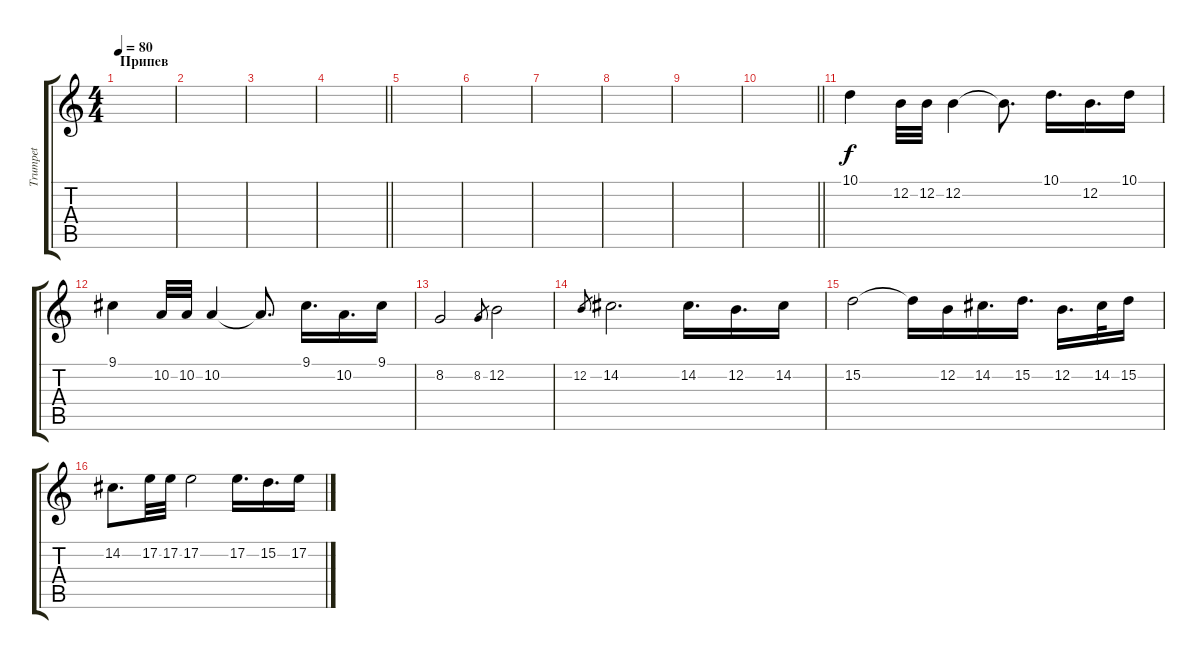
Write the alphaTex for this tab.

\track ("Trumpet" "Trumpet") {instrument trumpet}
\staff {score tabs}
\tuning (E4 B3 G3 D3 A2 E2) {hide}
\ts (4 4)
\section ("" "Припев")
\tempo 80
\clef g2
\ks c
|
|
|
\barLineRight lightlight
|
|
|
|
|
|
\barLineRight lightlight
|
10.1.4 12.2.32 12.2.32 12.2.4 12.2{t}.8{d} 10.1.16{d} 12.2.16{d} 10.1.16 |
9.1.4 10.2.32 10.2.32 10.2.4 10.2{t}.8{d} 9.1.16{d} 10.2.16{d} 9.1.16 |
8.2.2 8.2.8{gr} 12.2.2 |
12.2.8{gr} 14.2.2{d} 14.2.16{d} 12.2.16{d} 14.2.16 |
15.2.2 15.2{t}.16 12.2.16 14.2.16{d} 15.2.16{d} 12.2.16{d} 14.2.32 15.2.16 |
14.2.8{d} 17.2.32 17.2.32 17.2.2 17.2.16{d} 15.2.16{d} 17.2.16
